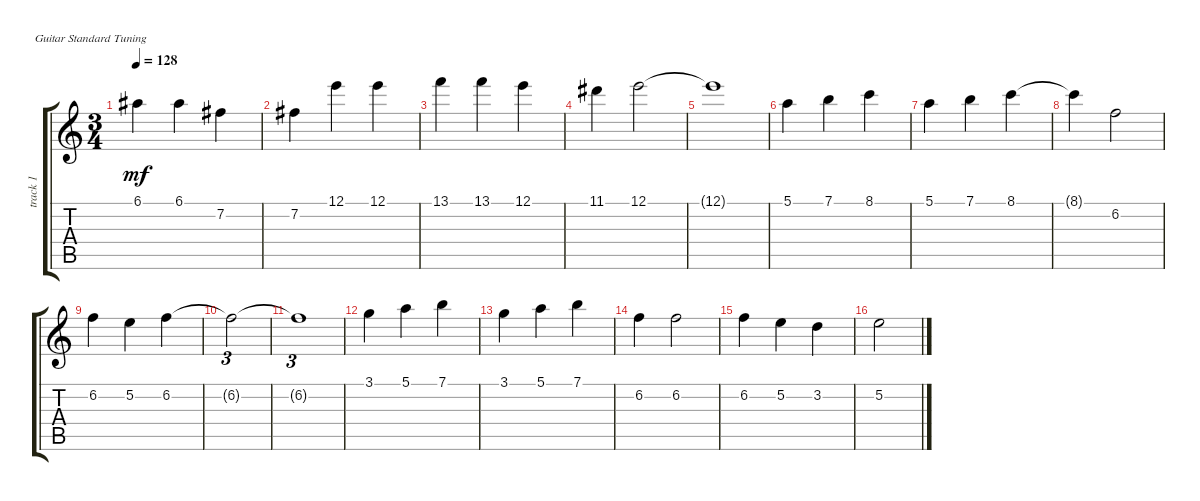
\defaultSystemsLayout 4
\track ("SteelGuitar" "track 1") {instrument acousticguitarsteel}
\staff {score tabs}
\tuning (E4 B3 G3 D3 A2 E2)
\ts (3 4)
\tempo 128
\clef g2
\ks c
6.1.4{dy mf} 6.1.4 7.2.4 |
7.2.4 12.1.4 12.1.4 |
13.1.4 13.1.4 12.1.4 |
11.1.4 12.1.2 |
12.1{t}.1 |
5.1.4 7.1.4 8.1.4 |
5.1.4 7.1.4 8.1.4 |
8.1{t}.4 6.2.2 |
6.2.4 5.2.4 6.2.4 |
6.2{t}.2{tu (3 2)} |
6.2{t}.1{tu (3 2)} |
3.1.4 5.1.4 7.1.4 |
3.1.4 5.1.4 7.1.4 |
6.2.4 6.2.2 |
6.2.4 5.2.4 3.2.4 |
5.2.2
